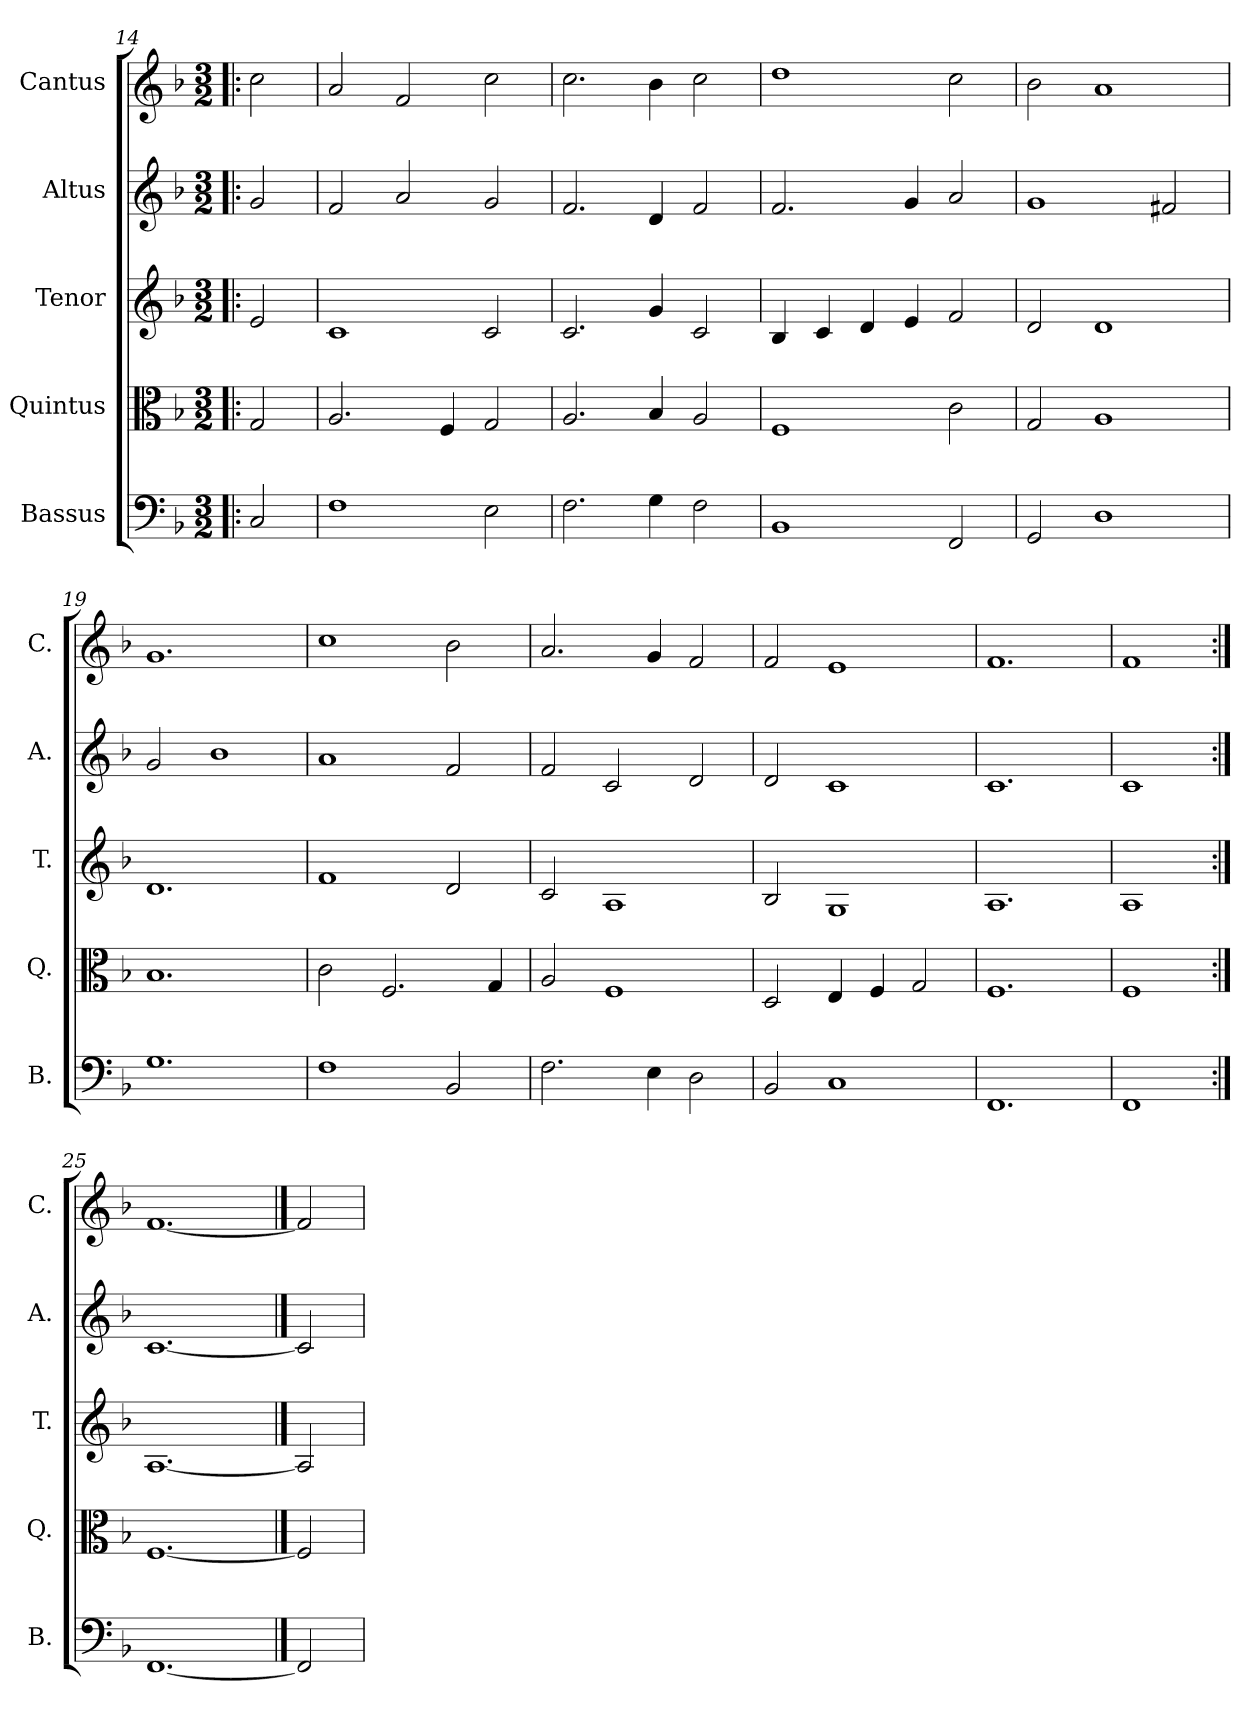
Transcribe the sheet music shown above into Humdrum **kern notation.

**kern	**kern	**kern	**kern	**kern
*part5	*part4	*part3	*part2	*part1
*staff5	*staff4	*staff3	*staff2	*staff1
*I"Bassus	*I"Quintus	*I"Tenor	*I"Altus	*I"Cantus
*I'B.	*I'Q.	*I'T.	*I'A.	*I'C.
!!LO:LB:g=z
*clefF4	*clefC3	*clefG2	*clefG2	*clefG2
*k[b-]	*k[b-]	*k[b-]	*k[b-]	*k[b-]
*F:	*F:	*F:	*F:	*F:
*M3/2	*M3/2	*M3/2	*M3/2	*M3/2
=14!|:	=14!|:	=14!|:	=14!|:	=14!|:
2C/	2G/	2e/	2g/	2cc\
=15	=15	=15	=15	=15
1F\	2.A/	1c/	2f/	2a/
.	.	.	2a/	2f/
.	4F/	.	.	.
2E\	2G/	2c/	2g/	2cc\
=16	=16	=16	=16	=16
2.F\	2.A/	2.c/	2.f/	2.cc\
4G\	4B-/	4g/	4d/	4b-\
2F\	2A/	2c/	2f/	2cc\
=17	=17	=17	=17	=17
1BB-/	1F/	4B-/	2.f/	1dd\
.	.	4c/	.	.
.	.	4d/	.	.
.	.	4e/	4g/	.
2FF/	2c\	2f/	2a/	2cc\
=18	=18	=18	=18	=18
2GG/	2G/	2d/	1g/	2b-\
1D\	1A/	1d/	.	1a/
.	.	.	2f#X/	.
=19	=19	=19	=19	=19
1.G\	1.B-/	1.d/	2g/	1.g/
.	.	.	1b-\	.
=20	=20	=20	=20	=20
1F\	2c\	1f/	1a/	1cc\
.	2.F/	.	.	.
2BB-/	.	2d/	2f/	2b-\
.	4G/	.	.	.
=21	=21	=21	=21	=21
2.F\	2A/	2c/	2f/	2.a/
.	1F/	1A/	2c/	.
4E\	.	.	.	4g/
2D\	.	.	2d/	2f/
=22	=22	=22	=22	=22
2BB-/	2D/	2B-/	2d/	2f/
1C/	4E/	1G/	1c/	1e/
.	4F/	.	.	.
.	2G/	.	.	.
=23	=23	=23	=23	=23
1.FF/	1.F/	1.A/	1.c/	1.f/
=24	=24	=24	=24	=24
1FF/	1F/	1A/	1c/	1f/
=25:|!	=25:|!	=25:|!	=25:|!	=25:|!
[1.FF/	[1.F/	[1.A/	[1.c/	[1.f/
==26	==26	==26	==26	==26
2FF/]	2F/]	2A/]	2c/]	2f/]
=	=	=	=	=
*-	*-	*-	*-	*-
